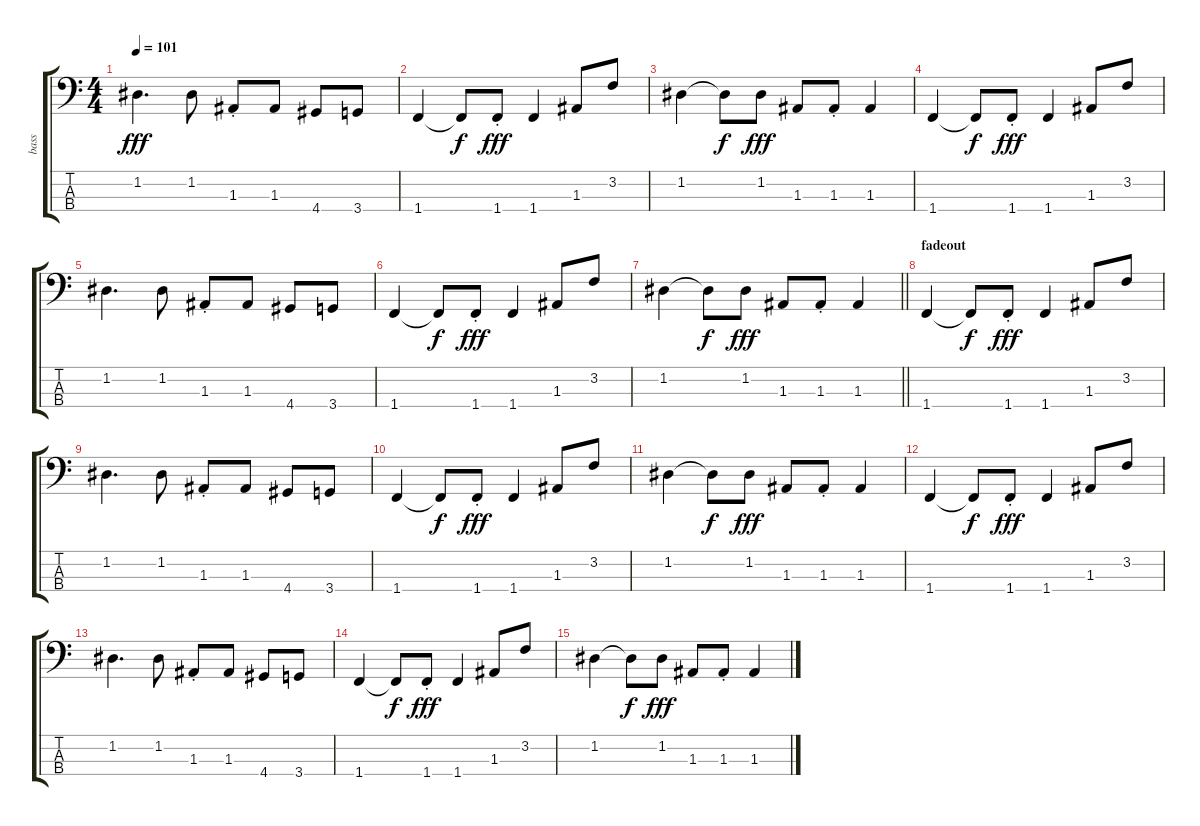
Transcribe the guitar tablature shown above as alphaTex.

\track ("bass" "bass") {instrument fretlessbass}
\staff {score tabs}
\tuning (G2 D2 A1 E1) {hide}
\ts (4 4)
\tempo 101
\clef f4
\ks c
1.2.4{d dy fff} 1.2.8 1.3{st}.8 1.3.8 4.4.8 3.4.8 |
1.4.4 1.4{t}.8{dy f} 1.4{st}.8{dy fff} 1.4.4 1.3.8 3.2.8 |
1.2.4 1.2{t}.8{dy f} 1.2.8{dy fff} 1.3.8 1.3{st}.8 1.3.4 |
1.4.4 1.4{t}.8{dy f} 1.4{st}.8{dy fff} 1.4.4 1.3.8 3.2.8 |
1.2.4{d} 1.2.8 1.3{st}.8 1.3.8 4.4.8 3.4.8 |
1.4.4 1.4{t}.8{dy f} 1.4{st}.8{dy fff} 1.4.4 1.3.8 3.2.8 |
\barLineRight lightlight
1.2.4 1.2{t}.8{dy f} 1.2.8{dy fff} 1.3.8 1.3{st}.8 1.3.4 |
\section ("" "fadeout")
1.4.4 1.4{t}.8{dy f} 1.4{st}.8{dy fff} 1.4.4 1.3.8 3.2.8 |
1.2.4{d} 1.2.8 1.3{st}.8 1.3.8 4.4.8 3.4.8 |
1.4.4 1.4{t}.8{dy f} 1.4{st}.8{dy fff} 1.4.4 1.3.8 3.2.8 |
1.2.4 1.2{t}.8{dy f} 1.2.8{dy fff} 1.3.8 1.3{st}.8 1.3.4 |
1.4.4 1.4{t}.8{dy f} 1.4{st}.8{dy fff} 1.4.4 1.3.8 3.2.8 |
1.2.4{d} 1.2.8 1.3{st}.8 1.3.8 4.4.8 3.4.8 |
1.4.4 1.4{t}.8{dy f} 1.4{st}.8{dy fff} 1.4.4 1.3.8 3.2.8 |
1.2.4 1.2{t}.8{dy f} 1.2.8{dy fff} 1.3.8 1.3{st}.8 1.3.4
